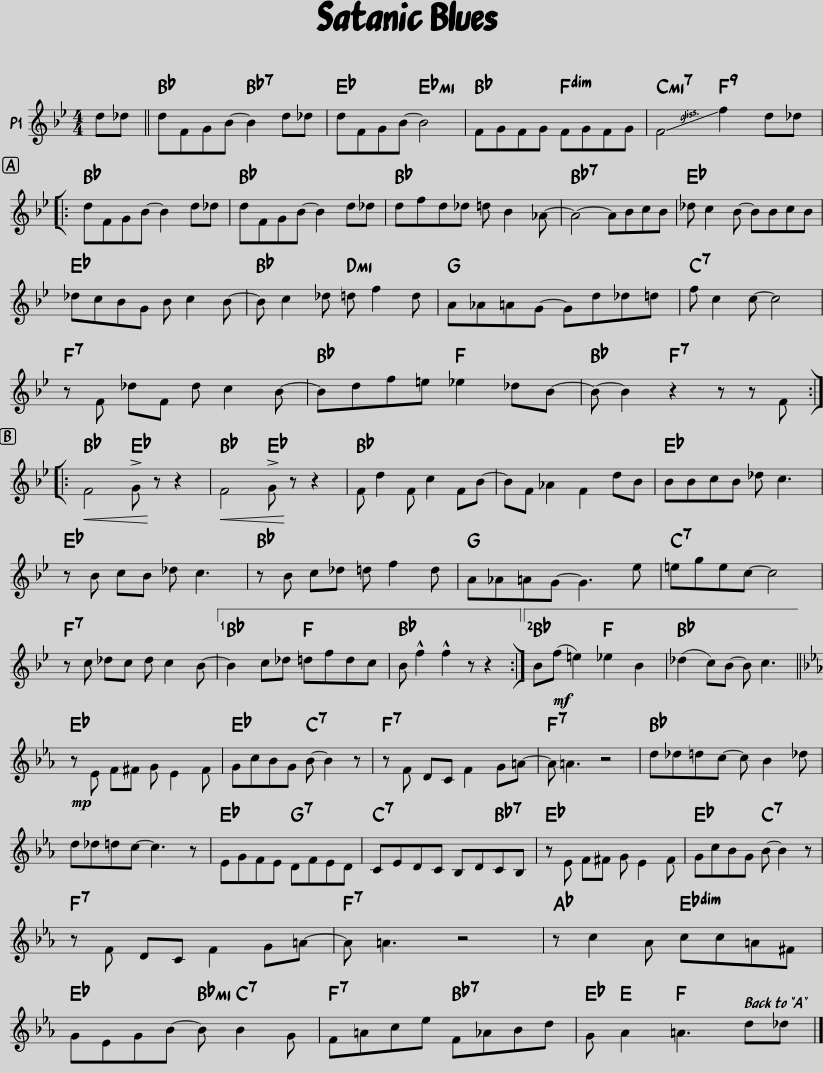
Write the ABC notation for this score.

X:1
L:1/8
M:4/4
I:linebreak $
K:none
V:1 treble transpose=-9
V:1
[K:Bb] =b_b || =bd=eg- g2 b_b | =bd=eg- g4 | d=ede dede | !-(!d4 !-)!d'2 =b_b |:$ %5
 =bd=eg- g2 b_b | =bd=eg- g2 b_b | =bd'b_b =b g2 f- | f4- fgag | b a2 g- ggag |$ %10
 bag=e g a2 g- | g a2 b =b d'2 b | ^f=f^f=e- e=b_b=b | d' a2 a- a4 |$ z d bd b a2 g- | %15
 g=bd'^c' =c'2 _bg- | g- g2 z2 z z d ::$!<(! d4 !>!=e!<)! z z2 |!<(! d4 !>!=e!<)! z z2 | d =b2 d a2 dg- | %20
 gd f2 d2 =bg | ggag b a3 |$ z g ag b a3 | z g ab =b d'2 b | ^f=f^f=e- e3 c' | %25
 ^c'=e'c'a- a4 |$ z a ba b a2 g- |1 g2 ab =bd'ba | g !^!d'2 !^!d'2 z z2 :|2 g!mf!(d' ^c'2) =c'2 g2 | %30
 (b2 a)g- g a3 ||$[K:Eb]!mp! z c d^d =e c2 d | =e=age g- g2 z | z d =B=A d2 =e^f- | f ^f3 z4 | %35
 =b_b=b=a- a g2 _b |$ =b_b=b=a- a3 z | c=edc =BdcB | =Ac=BA GBAG | z c d^d =e c2 d | %40
 =e=age g- g2 z |$ z d =B=A d2 =e^f- | f ^f3 z4 | z =a2 f aa^f^d |$ =eceg- g g2 e | %45
 d^f=ac' d=fg=b | =e f2 ^f3 =b_b |] %47
